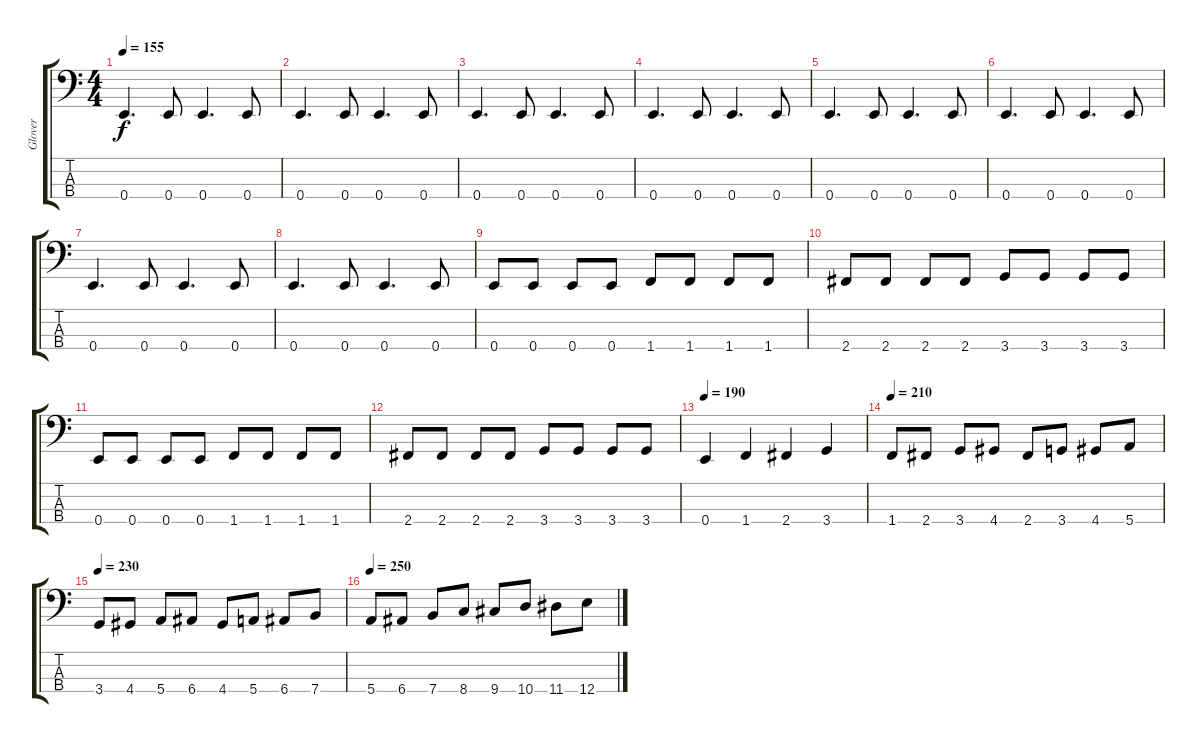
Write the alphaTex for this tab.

\track ("Glover" "Glover") {instrument electricbassfinger}
\staff {score tabs}
\tuning (G2 D2 A1 E1) {hide}
\ts (4 4)
\tempo 155
\clef f4
\ks c
0.4.4{d dy f} 0.4.8 0.4.4{d} 0.4.8 |
0.4.4{d} 0.4.8 0.4.4{d} 0.4.8 |
0.4.4{d} 0.4.8 0.4.4{d} 0.4.8 |
0.4.4{d} 0.4.8 0.4.4{d} 0.4.8 |
0.4.4{d} 0.4.8 0.4.4{d} 0.4.8 |
0.4.4{d} 0.4.8 0.4.4{d} 0.4.8 |
0.4.4{d} 0.4.8 0.4.4{d} 0.4.8 |
0.4.4{d} 0.4.8 0.4.4{d} 0.4.8 |
0.4.8 0.4.8 0.4.8 0.4.8 1.4.8 1.4.8 1.4.8 1.4.8 |
2.4.8 2.4.8 2.4.8 2.4.8 3.4.8 3.4.8 3.4.8 3.4.8 |
0.4.8 0.4.8 0.4.8 0.4.8 1.4.8 1.4.8 1.4.8 1.4.8 |
2.4.8 2.4.8 2.4.8 2.4.8 3.4.8 3.4.8 3.4.8 3.4.8 |
\tempo 190
0.4.4 1.4.4 2.4.4 3.4.4 |
\tempo 210
1.4.8 2.4.8 3.4.8 4.4.8 2.4.8 3.4.8 4.4.8 5.4.8 |
\tempo 230
3.4.8 4.4.8 5.4.8 6.4.8 4.4.8 5.4.8 6.4.8 7.4.8 |
\tempo 250
5.4.8 6.4.8 7.4.8 8.4.8 9.4.8 10.4.8 11.4.8 12.4.8
